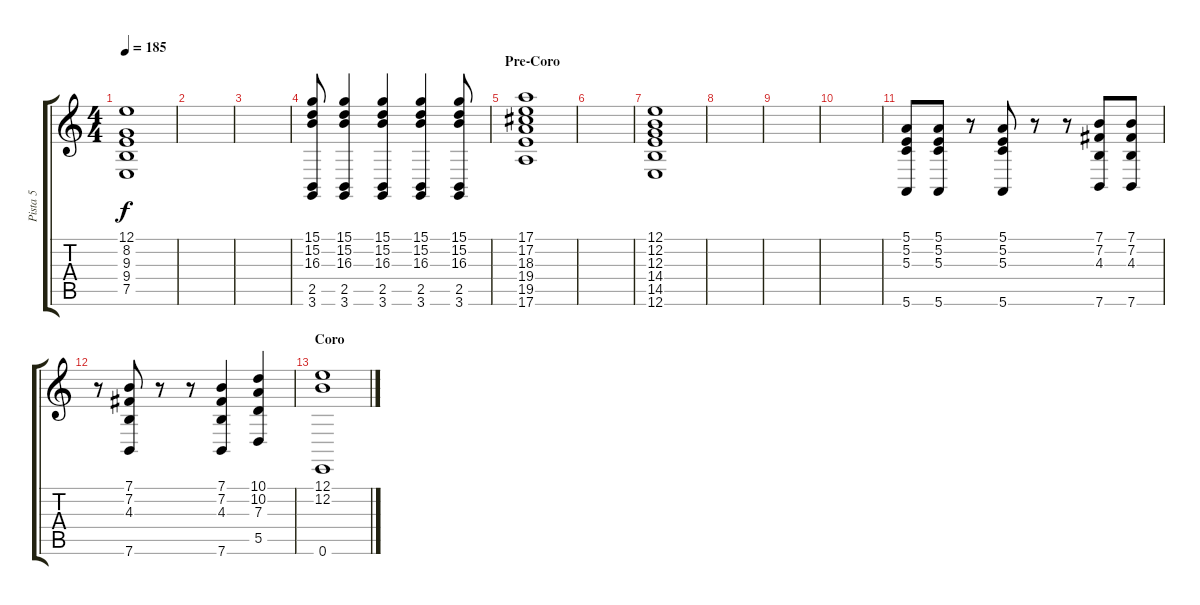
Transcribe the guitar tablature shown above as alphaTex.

\track ("Pista 5" "Pista 5") {instrument lead2sawtooth}
\staff {score tabs}
\tuning (E4 B3 G3 D3 A2 E2) {hide}
\ts (4 4)
\tempo 185
\clef g2
\ks c
(12.1 8.2 9.3 9.4 7.5).1{dy f volume 10 instrument orchestrahit} |
|
|
(15.1 15.2 16.3 2.5 3.6).8{volume 10 instrument orchestrahit} (15.1 15.2 16.3 2.5 3.6).4 (15.1 15.2 16.3 2.5 3.6).4 (15.1 15.2 16.3 2.5 3.6).4 (15.1 15.2 16.3 2.5 3.6).8 |
\section ("" "Pre-Coro")
(17.1 17.2 18.3 19.4 19.5 17.6).1{volume 10 instrument orchestrahit} |
|
(12.1 12.2 12.3 14.4 14.5 12.6).1{volume 10 instrument orchestrahit} |
|
|
|
(5.1 5.2 5.3 5.6).8{volume 10 instrument orchestrahit} (5.1 5.2 5.3 5.6).8 r.8 (5.1 5.2 5.3 5.6).8 r.8 r.8 (7.1 7.2 4.3 7.6).8 (7.1 7.2 4.3 7.6).8 |
r.8{volume 10 instrument orchestrahit} (7.1 7.2 4.3 7.6).8 r.8 r.8 (7.1 7.2 4.3 7.6).4 (10.1 10.2 7.3 5.5).4 |
\section ("" "Coro")
(12.1 12.2 0.6).1{volume 10 instrument orchestrahit}
